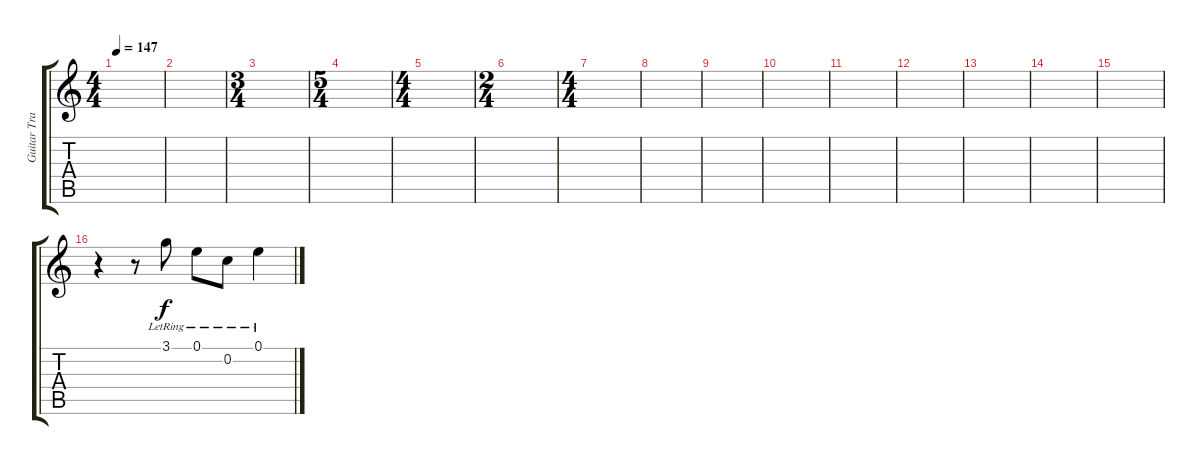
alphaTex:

\track ("Guitar Track 5" "Guitar Tra") {instrument electricguitarclean}
\staff {score tabs}
\tuning (E4 C4 G3 C3 A2 F2) {hide}
\ts (4 4)
\tempo 147
\clef g2
\ks c
|
|
\ts (3 4)
|
\ts (5 4)
|
\ts (4 4)
|
\ts (2 4)
|
\ts (4 4)
|
|
|
|
|
|
|
|
|
r.4 r.8 3.1{lr}.8 0.1{lr}.8 0.2{lr}.8 0.1{lr}.4
